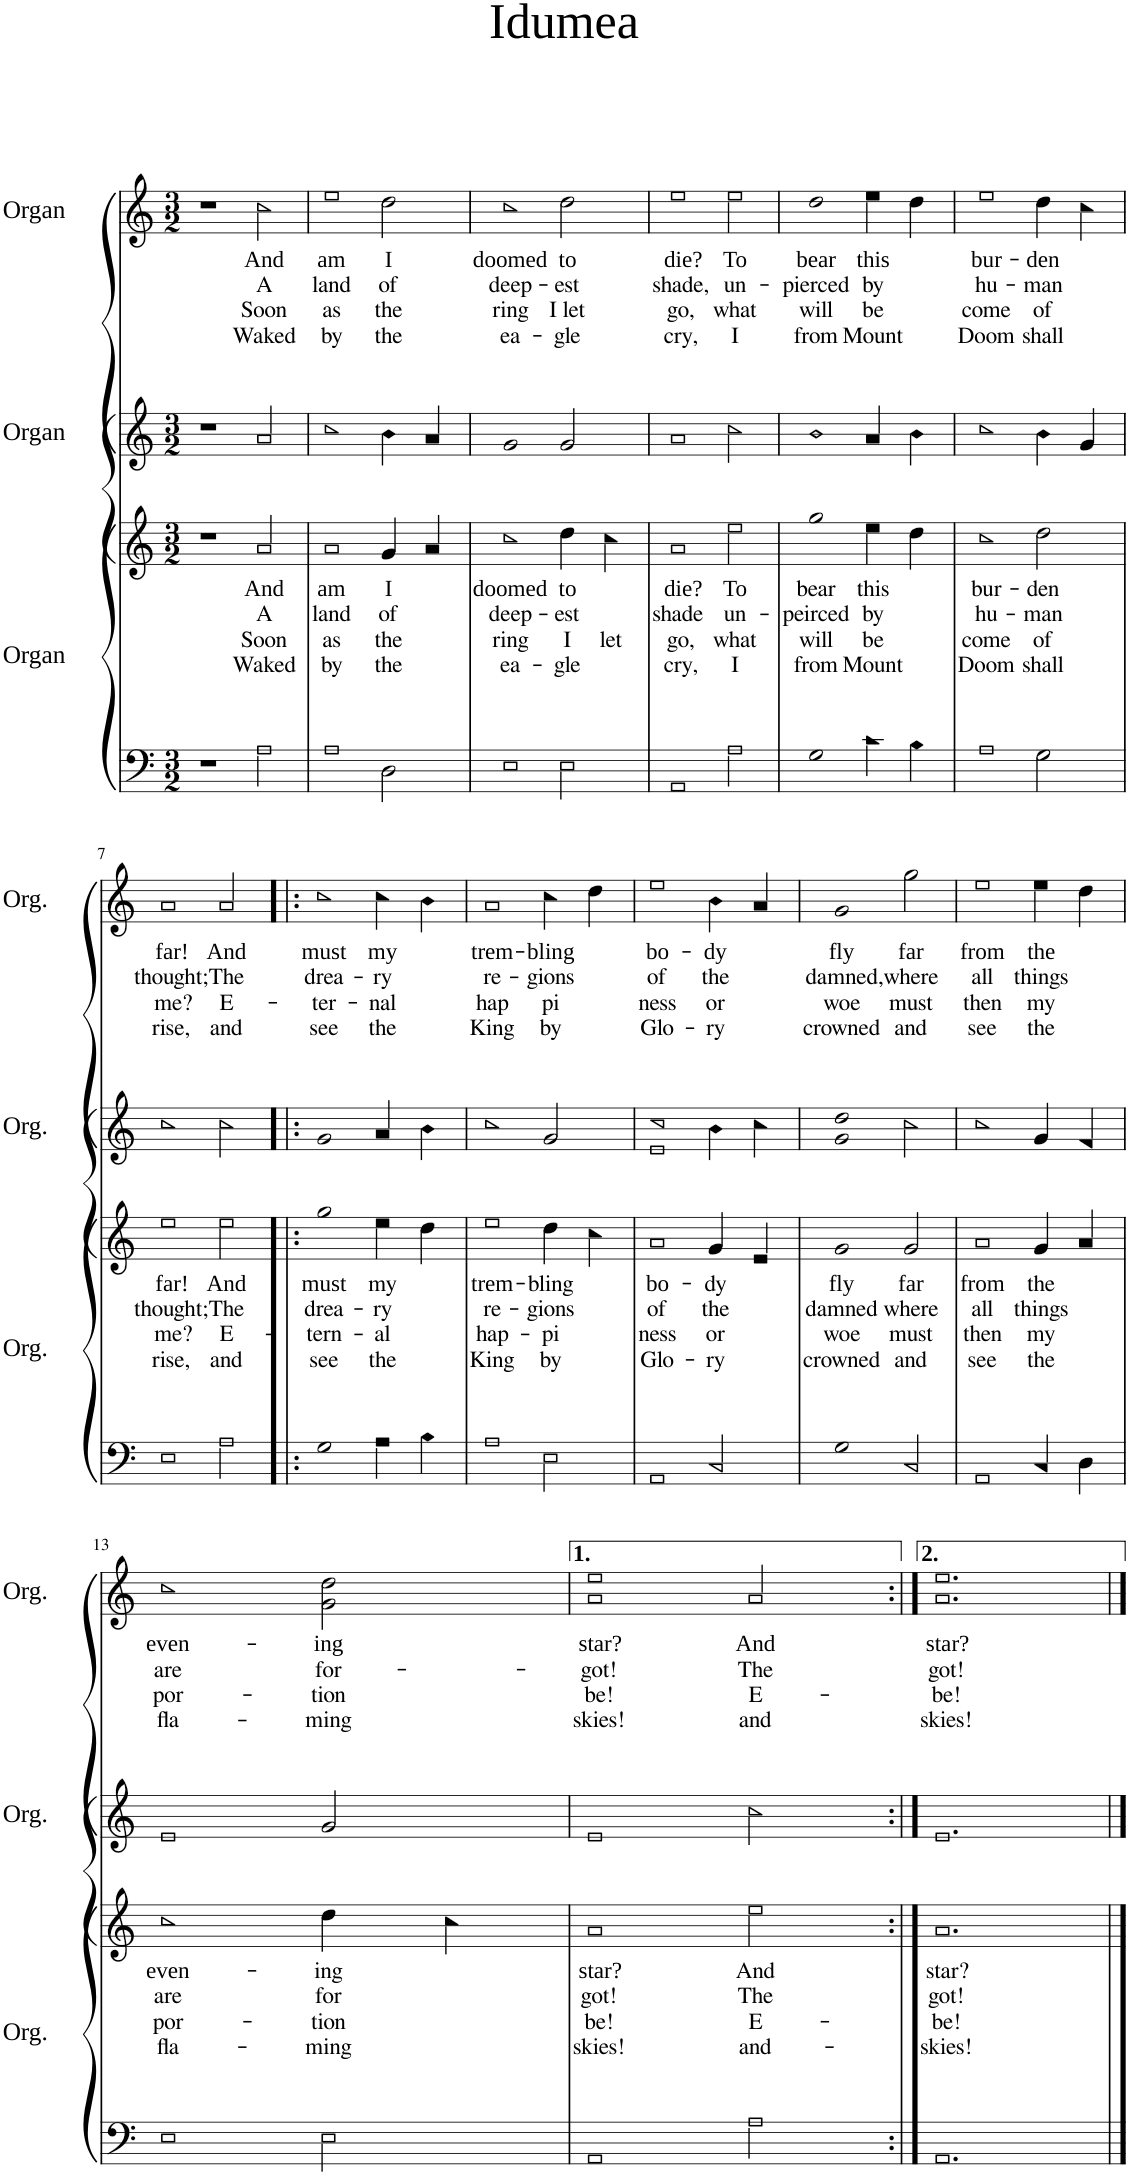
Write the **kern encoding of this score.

**kern	**kern	**text	**text	**text	**text	**kern	**kern	**text	**text	**text	**text
*part3	*part3	*part3	*part3	*part3	*part3	*part2	*part1	*part1	*part1	*part1	*part1
*staff4	*staff3	*staff3	*staff3	*staff3	*staff3	*staff2	*staff1	*staff1	*staff1	*staff1	*staff1
*I"Organ	*	*	*	*	*	*I"Organ	*I"Organ	*	*	*	*
*I'Org.	*	*	*	*	*	*I'Org.	*I'Org.	*	*	*	*
*clefF4	*clefG2	*	*	*	*	*clefG2	*clefG2	*	*	*	*
*k[]	*k[]	*	*	*	*	*k[]	*k[]	*	*	*	*
*M3/2	*M3/2	*	*	*	*	*M3/2	*M3/2	*	*	*	*
=1	=1	=1	=1	=1	=1	=1	=1	=1	=1	=1	=1
1r	1r	.	.	.	.	1r	1r	.	.	.	.
!	!	!LO:LY:b	!LO:LY:b	!LO:LY:b	!LO:LY:b	!	!	!LO:LY:b	!LO:LY:b	!LO:LY:b	!LO:LY:b
2A\	2a/	And	A	Soon	Waked	2a/	2cc\	And	A	Soon	Waked
=2	=2	=2	=2	=2	=2	=2	=2	=2	=2	=2	=2
!	!	!LO:LY:b	!LO:LY:b	!LO:LY:b	!LO:LY:b	!	!	!LO:LY:b	!LO:LY:b	!LO:LY:b	!LO:LY:b
1A	1a	am	land	as	by	1cc	1ee	am	land	as	by
!	!	!LO:LY:b	!LO:LY:b	!LO:LY:b	!LO:LY:b	!	!	!LO:LY:b	!LO:LY:b	!LO:LY:b	!LO:LY:b
2D\	4g/	I	of	the	the	4b\	2dd\	I	of	the	the
.	4a/	.	.	.	.	4a/	.	.	.	.	.
=3	=3	=3	=3	=3	=3	=3	=3	=3	=3	=3	=3
!	!	!LO:LY:b	!LO:LY:b	!LO:LY:b	!LO:LY:b	!	!	!LO:LY:b	!LO:LY:b	!LO:LY:b	!LO:LY:b
1E	1cc	doomed	deep-	ring	ea-	1g	1cc	doomed	deep-	ring	ea-
!	!	!LO:LY:b	!LO:LY:b	!LO:LY:b	!LO:LY:b	!	!	!LO:LY:b	!LO:LY:b	!LO:LY:b	!LO:LY:b
2E\	4dd\	to	-est	I	-gle	2g/	2dd\	to	-est	I let	-gle
!	!	!	!	!LO:LY:b	!	!	!	!	!	!	!
.	4cc\	.	.	let	.	.	.	.	.	.	.
=4	=4	=4	=4	=4	=4	=4	=4	=4	=4	=4	=4
!	!	!LO:LY:b	!LO:LY:b	!LO:LY:b	!LO:LY:b	!	!	!LO:LY:b	!LO:LY:b	!LO:LY:b	!LO:LY:b
1AA	1a	die?	shade	go,	cry,	1a	1ee	die?	shade,	go,	cry,
!	!	!LO:LY:b	!LO:LY:b	!LO:LY:b	!LO:LY:b	!	!	!LO:LY:b	!LO:LY:b	!LO:LY:b	!LO:LY:b
2A\	2ee\	To	un-	what	I	2cc\	2ee\	To	un-	what	I
=5	=5	=5	=5	=5	=5	=5	=5	=5	=5	=5	=5
!	!	!LO:LY:b	!LO:LY:b	!LO:LY:b	!LO:LY:b	!	!	!LO:LY:b	!LO:LY:b	!LO:LY:b	!LO:LY:b
1G	1gg	bear	-peirced	will	from	1b	1dd	bear	-pierced	will	from
!	!	!LO:LY:b	!LO:LY:b	!LO:LY:b	!LO:LY:b	!	!	!LO:LY:b	!LO:LY:b	!LO:LY:b	!LO:LY:b
4c\	4ee\	this	by	be	Mount	4a/	4ee\	this	by	be	Mount
4B\	4dd\	.	.	.	.	4b\	4dd\	.	.	.	.
=6	=6	=6	=6	=6	=6	=6	=6	=6	=6	=6	=6
!	!	!LO:LY:b	!LO:LY:b	!LO:LY:b	!LO:LY:b	!	!	!LO:LY:b	!LO:LY:b	!LO:LY:b	!LO:LY:b
1A	1cc	bur-	hu-	come	Doom	1cc	1ee	bur-	hu-	come	Doom
!	!	!LO:LY:b	!LO:LY:b	!LO:LY:b	!LO:LY:b	!	!	!LO:LY:b	!LO:LY:b	!LO:LY:b	!LO:LY:b
2G\	2dd\	-den	-man	of	shall	4b\	4dd\	-den	-man	of	shall
.	.	.	.	.	.	4g/	4cc\	.	.	.	.
!!LO:LB:g=z
=7	=7	=7	=7	=7	=7	=7	=7	=7	=7	=7	=7
!	!	!LO:LY:b	!LO:LY:b	!LO:LY:b	!LO:LY:b	!	!	!LO:LY:b	!LO:LY:b	!LO:LY:b	!LO:LY:b
1E	1ee	far!	thought;	me?	rise,	1cc	1a	far!	thought;	me?	rise,
!	!	!LO:LY:b	!LO:LY:b	!LO:LY:b	!LO:LY:b	!	!	!LO:LY:b	!LO:LY:b	!LO:LY:b	!LO:LY:b
2A\	2ee\	And	The	E-	and	2cc\	2a/	And	The	E-	and
=8!|:	=8!|:	=8!|:	=8!|:	=8!|:	=8!|:	=8!|:	=8!|:	=8!|:	=8!|:	=8!|:	=8!|:
!	!	!LO:LY:b	!LO:LY:b	!LO:LY:b	!LO:LY:b	!	!	!LO:LY:b	!LO:LY:b	!LO:LY:b	!LO:LY:b
1G	1gg	must	drea-	-tern-	see	1g	1cc	must	drea-	-ter-	see
!	!	!LO:LY:b	!LO:LY:b	!LO:LY:b	!LO:LY:b	!	!	!LO:LY:b	!LO:LY:b	!LO:LY:b	!LO:LY:b
4A\	4ee\	my	-ry	-al	the	4a/	4cc\	my	-ry	-nal	the
4B\	4dd\	.	.	.	.	4b\	4b\	.	.	.	.
=9	=9	=9	=9	=9	=9	=9	=9	=9	=9	=9	=9
!	!	!LO:LY:b	!LO:LY:b	!LO:LY:b	!LO:LY:b	!	!	!LO:LY:b	!LO:LY:b	!LO:LY:b	!LO:LY:b
1A	1ee	trem-	re-	hap-	King	1cc	1a	trem-	re-	hap	King
!	!	!LO:LY:b	!LO:LY:b	!LO:LY:b	!LO:LY:b	!	!	!LO:LY:b	!LO:LY:b	!LO:LY:b	!LO:LY:b
2E\	4dd\	-bling	-gions	-pi	by	2g/	4cc\	-bling	-gions	pi	by
.	4cc\	.	.	.	.	.	4dd\	.	.	.	.
=10	=10	=10	=10	=10	=10	=10	=10	=10	=10	=10	=10
!	!	!LO:LY:b	!LO:LY:b	!LO:LY:b	!LO:LY:b	!	!	!LO:LY:b	!LO:LY:b	!LO:LY:b	!LO:LY:b
1AA	1a	bo-	of	ness	Glo-	1e 1cc	1ee	bo-	of	ness	Glo-
!	!	!LO:LY:b	!LO:LY:b	!LO:LY:b	!LO:LY:b	!	!	!LO:LY:b	!LO:LY:b	!LO:LY:b	!LO:LY:b
2C/	4g/	-dy	the	or	-ry	4b\	4b\	-dy	the	or	-ry
.	4e/	.	.	.	.	4cc\	4a/	.	.	.	.
=11	=11	=11	=11	=11	=11	=11	=11	=11	=11	=11	=11
!	!	!LO:LY:b	!LO:LY:b	!LO:LY:b	!LO:LY:b	!	!	!LO:LY:b	!LO:LY:b	!LO:LY:b	!LO:LY:b
1G	1g	fly	damned	woe	crowned	1g 1dd	1g	fly	damned,	woe	crowned
!	!	!LO:LY:b	!LO:LY:b	!LO:LY:b	!LO:LY:b	!	!	!LO:LY:b	!LO:LY:b	!LO:LY:b	!LO:LY:b
2C/	2g/	far	where	must	and	2cc\	2gg\	far	where	must	and
=12	=12	=12	=12	=12	=12	=12	=12	=12	=12	=12	=12
!	!	!LO:LY:b	!LO:LY:b	!LO:LY:b	!LO:LY:b	!	!	!LO:LY:b	!LO:LY:b	!LO:LY:b	!LO:LY:b
1AA	1a	from	all	then	see	1cc	1ee	from	all	then	see
!	!	!LO:LY:b	!LO:LY:b	!LO:LY:b	!LO:LY:b	!	!	!LO:LY:b	!LO:LY:b	!LO:LY:b	!LO:LY:b
4C/	4g/	the	things	my	the	4g/	4ee\	the	things	my	the
4D\	4a/	.	.	.	.	4f/	4dd\	.	.	.	.
!!LO:LB:g=z
=13	=13	=13	=13	=13	=13	=13	=13	=13	=13	=13	=13
!	!	!LO:LY:b	!LO:LY:b	!LO:LY:b	!LO:LY:b	!	!	!LO:LY:b	!LO:LY:b	!LO:LY:b	!LO:LY:b
1E	1cc	even-	are	por-	fla-	1e	1cc	even-	are	por-	fla-
!	!	!LO:LY:b	!LO:LY:b	!LO:LY:b	!LO:LY:b	!	!	!LO:LY:b	!LO:LY:b	!LO:LY:b	!LO:LY:b
2E\	4dd\	-ing	for	-tion	-ming	2g/	2g\ 2dd\	-ing	for-	-tion	-ming
.	4cc\	.	.	.	.	.	.	.	.	.	.
=14	=14	=14	=14	=14	=14	=14	=14	=14	=14	=14	=14
!	!	!LO:LY:b	!LO:LY:b	!LO:LY:b	!LO:LY:b	!	!	!LO:LY:b	!LO:LY:b	!LO:LY:b	!LO:LY:b
1AA	1a	star?	got!	be!	skies!	1e	1a 1ee	star?	-got!	be!	skies!
!	!	!LO:LY:b	!LO:LY:b	!LO:LY:b	!LO:LY:b	!	!	!LO:LY:b	!LO:LY:b	!LO:LY:b	!LO:LY:b
2A\	2ee\	And	The	E-	and-	2cc\	2a/	And	The	E-	and
=15:|!	=15:|!	=15:|!	=15:|!	=15:|!	=15:|!	=15:|!	=15:|!	=15:|!	=15:|!	=15:|!	=15:|!
!	!	!LO:LY:b	!LO:LY:b	!LO:LY:b	!LO:LY:b	!	!	!LO:LY:b	!LO:LY:b	!LO:LY:b	!LO:LY:b
1.AA	1.a	star?	got!	-be!	-skies!	1.e	1.a 1.ee	star?	got!	-be!	skies!
==	==	==	==	==	==	==	==	==	==	==	==
*-	*-	*-	*-	*-	*-	*-	*-	*-	*-	*-	*-
